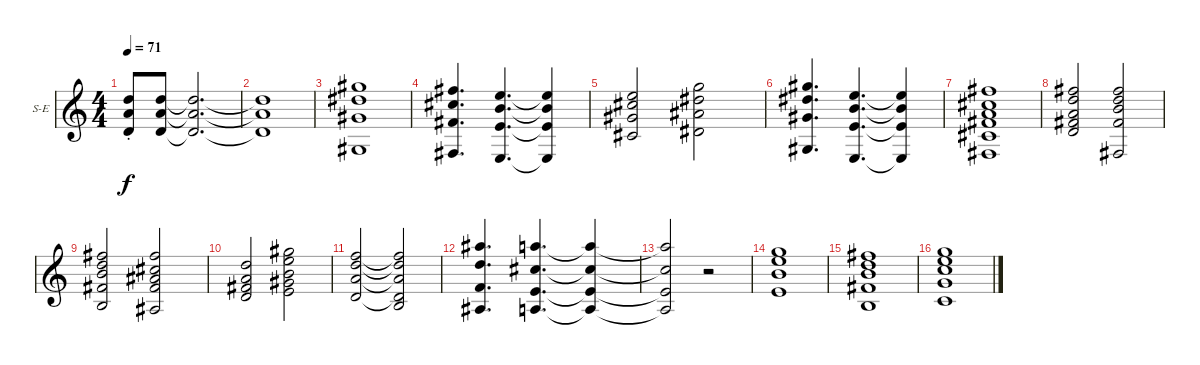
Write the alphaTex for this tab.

\defaultSystemsLayout 4
\bracketExtendMode groupsimilarinstruments
\firstSystemTrackNameOrientation horizontal
\otherSystemsTrackNameOrientation horizontal
\track ("String Ensemble" "S-E") {instrument acousticguitarsteel}
\staff {score}
\tuning (E4 B3 G3 D3 A2 E2)
\ts (4 4)
\tempo 71
\clef g2
\ks c
(7.3{st} 7.4{st} 5.5{st}).8{dy f} (7.3 7.4 5.5).8 (7.3{t} 7.4{t} 5.5{t}).2{d} |
(7.3{t} 7.4{t} 5.5{t}).1 |
(4.6 6.4 8.3 9.2).1 |
(2.6 4.4 6.3 7.2).4{d} (5.2 4.3 2.4 0.6).4{d} (5.2{t} 4.3{t} 2.4{t} 0.6{t}).4 |
(4.5 6.4 6.3 5.2).2 (8.2 8.3 8.4 6.5).2 |
(4.6 6.4 8.3 9.2).4{d} (9.3 9.4 7.5 0.6).4{d} (9.3{t} 9.4{t} 7.5{t} 0.6{t}).4 |
(2.6 4.5 4.4 2.3 2.2 2.1).1 |
(2.1 3.2 2.3 4.4 5.5).2 (2.6 4.4 4.3 3.2 2.1).2 |
(2.1 3.2 4.3 4.4 2.5).2 (7.2 6.3 8.4 9.5 6.6).2 |
(5.5 4.4 2.3 3.2).2 (4.1 5.2 4.3 6.4 7.5).2 |
(6.2 7.3 7.4 5.5).2 (6.2{t} 7.3{t} 7.4{t} 5.5{t} 7.6).2 |
(6.1 7.3 8.5 6.6).4{d} (5.6 7.5 6.3 5.1).4{d} (5.6{t} 7.5{t} 6.3{t} 5.1{t}).4 |
(5.6{t} 7.5{t} 6.3{t} 5.1{t}).2 r.2 |
(8.2 9.3 9.4 7.5).1 |
(7.2 7.3 9.4 9.5 7.6).1 |
(8.6 10.5 10.4 9.3 8.2).1
